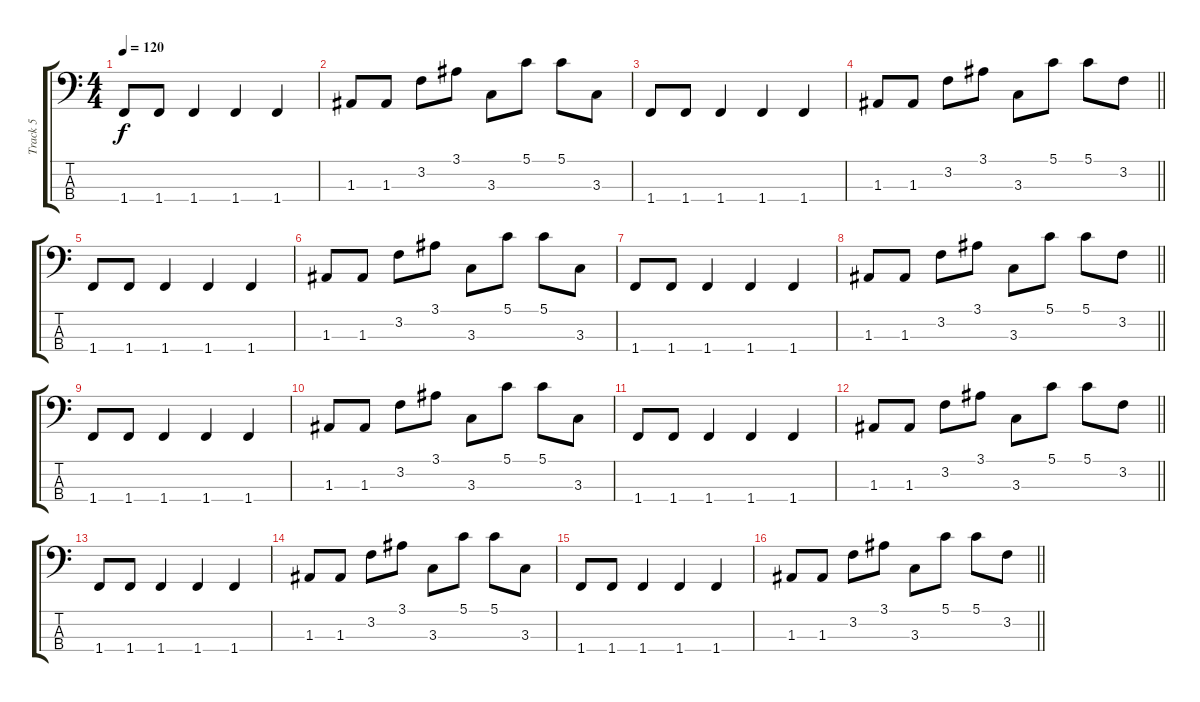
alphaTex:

\track ("Track 5" "Track 5") {instrument electricbasspick}
\staff {score tabs}
\tuning (G2 D2 A1 E1) {hide}
\ts (4 4)
\tempo 120
\clef f4
\ks c
1.4.8{dy f} 1.4.8 1.4.4 1.4.4 1.4.4 |
1.3.8 1.3.8 3.2.8 3.1.8 3.3.8 5.1.8 5.1.8 3.3.8 |
1.4.8 1.4.8 1.4.4 1.4.4 1.4.4 |
\barLineRight lightlight
1.3.8 1.3.8 3.2.8 3.1.8 3.3.8 5.1.8 5.1.8 3.2.8 |
1.4.8 1.4.8 1.4.4 1.4.4 1.4.4 |
1.3.8 1.3.8 3.2.8 3.1.8 3.3.8 5.1.8 5.1.8 3.3.8 |
1.4.8 1.4.8 1.4.4 1.4.4 1.4.4 |
\barLineRight lightlight
1.3.8 1.3.8 3.2.8 3.1.8 3.3.8 5.1.8 5.1.8 3.2.8 |
1.4.8 1.4.8 1.4.4 1.4.4 1.4.4 |
1.3.8 1.3.8 3.2.8 3.1.8 3.3.8 5.1.8 5.1.8 3.3.8 |
1.4.8 1.4.8 1.4.4 1.4.4 1.4.4 |
\barLineRight lightlight
1.3.8 1.3.8 3.2.8 3.1.8 3.3.8 5.1.8 5.1.8 3.2.8 |
1.4.8 1.4.8 1.4.4 1.4.4 1.4.4 |
1.3.8 1.3.8 3.2.8 3.1.8 3.3.8 5.1.8 5.1.8 3.3.8 |
1.4.8 1.4.8 1.4.4 1.4.4 1.4.4 |
\barLineRight lightlight
1.3.8 1.3.8 3.2.8 3.1.8 3.3.8 5.1.8 5.1.8 3.2.8
